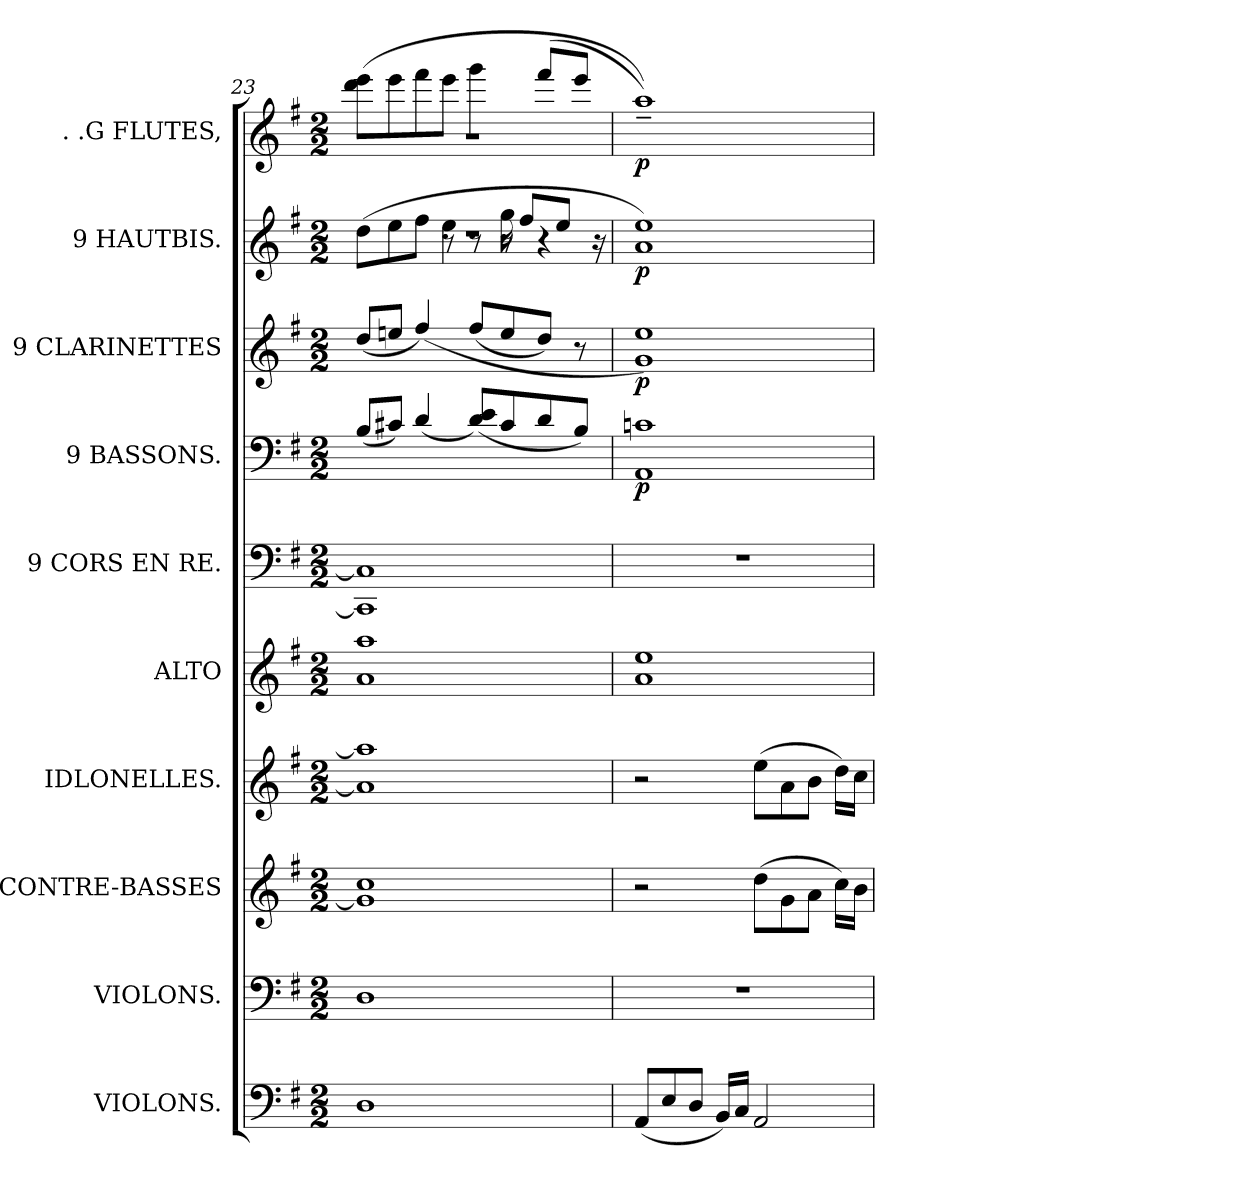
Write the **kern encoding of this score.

**kern	**kern	**kern	**kern	**kern	**kern	**kern	**dynam	**kern	**dynam	**kern	**dynam	**kern	**dynam
*part10	*part9	*part8	*part7	*part6	*part5	*part4	*part4	*part3	*part3	*part2	*part2	*part1	*part1
*staff10	*staff9	*staff8	*staff7	*staff6	*staff5	*staff4	*staff4	*staff3	*staff3	*staff2	*staff2	*staff1	*staff1
*I"VIOLONS.	*I"VIOLONS.	*I"CONTRE-BASSES	*I"IDLONELLES.	*I"ALTO	*I"9 CORS EN RE.	*I"9 BASSONS.	*	*I"9 CLARINETTES	*	*I"9 HAUTBIS.	*	*I". .G FLUTES,	*
*I'VIO.	*I'VIO.	*I'CONTRE-B.ES	*I'IDL.	*I'A.	*I'9 COR. EN RE.	*I'9 B.NS.	*	*I'9 CLA.	*	*I'9 HAU.	*	*I'. .G Fl.S,	*
*clefF4	*clefF4	*clefG2	*clefG2	*clefG2	*clefF4	*clefF4	*	*clefG2	*	*clefG2	*	*clefG2	*
*k[f#]	*k[f#]	*k[f#]	*k[f#]	*k[f#]	*k[f#]	*k[f#]	*	*k[f#]	*	*k[f#]	*	*k[f#]	*
*M2/2	*M2/2	*M2/2	*M2/2	*M2/2	*M2/2	*M2/2	*	*M2/2	*	*M2/2	*	*M2/2	*
=23	=23	=23	=23	=23	=23	=23	=23	=23	=23	=23	=23	=23	=23
*	*	*	*	*	*	*	*	*	*	*^	*	*^	*
*	*	*	*	*	*	*	*	*	*	*	*^	*	*	*	*
1D\	1D\	1g]/ 1cc/	1a]/ 1aa]/	1a/ 1aa/	1CC]/ 1C]/	(8B/L	.	(8dd/L	.	(8dd\L	1r	4ryy	.	(8ddd\ 8eee\L	1r	.
.	.	.	.	.	.	8c#X/J)	.	8een/J	.	8ee\	.	.	.	8eee\	.	.
.	.	.	.	.	.	(4d/	.	(4ff#/)	.	8ff#\J	.	8ryy	.	8fff#\	.	.
.	.	.	.	.	.	.	.	.	.	8r	.	4ee\	.	8eee\J	.	.
.	.	.	.	.	.	(8d/ 8e/L)	.	(8ff#/L	.	8r	.	.	.	4ggg\	.	.
.	.	.	.	.	.	8c#/	.	8ee/	.	16gg\	.	8r	.	.	.	.
.	.	.	.	.	.	.	.	.	.	8ff#/L	.	.	.	.	.	.
.	.	.	.	.	.	8d/	.	8dd/J)	.	.	.	4r	.	(8fff#/L	.	.
.	.	.	.	.	.	.	.	.	.	8ee/J	.	.	.	.	.	.
.	.	.	.	.	.	8B/J)	.	8r	.	.	.	.	.	8eee/J	.	.
.	.	.	.	.	.	.	.	.	.	16r	.	.	.	.	.	.
*	*	*	*	*	*	*	*	*	*	*v	*v	*v	*	*	*	*
*	*	*	*	*	*	*	*	*	*	*	*	*v	*v	*
=24	=24	=24	=24	=24	=24	=24	=24	=24	=24	=24	=24	=24	=24
(8AA/L	1r	2r	2r	1a/ 1ee/	1r	1AA/ 1cn/	p	1g/ 1ee/)	p	1a/ 1ee/)	p	1aa~/))	p
8E/	.	.	.	.	.	.	.	.	.	.	.	.	.
8D/J	.	.	.	.	.	.	.	.	.	.	.	.	.
16BB/LL)	.	.	.	.	.	.	.	.	.	.	.	.	.
16C/JJ	.	.	.	.	.	.	.	.	.	.	.	.	.
2AA/	.	(8dd\L	(8ee\L	.	.	.	.	.	.	.	.	.	.
.	.	8g\	8a\	.	.	.	.	.	.	.	.	.	.
.	.	8a\J	8b\J	.	.	.	.	.	.	.	.	.	.
.	.	16cc\LL)	16dd\LL)	.	.	.	.	.	.	.	.	.	.
.	.	16b\JJ	16cc\JJ	.	.	.	.	.	.	.	.	.	.
=	=	=	=	=	=	=	=	=	=	=	=	=	=
*-	*-	*-	*-	*-	*-	*-	*-	*-	*-	*-	*-	*-	*-
